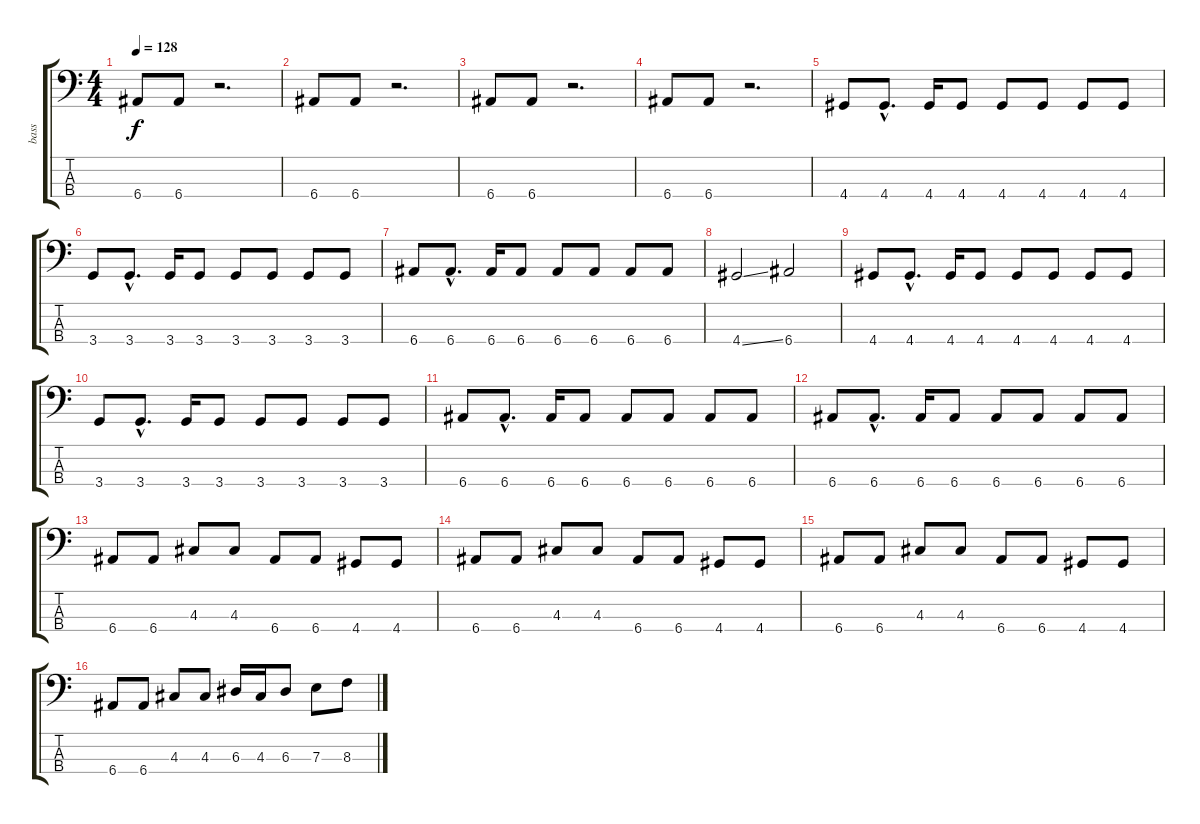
\track ("bass" "bass") {instrument electricbasspick}
\staff {score tabs}
\tuning (G2 D2 A1 E1) {hide}
\ts (4 4)
\tempo 128
\clef f4
\ks c
6.4.8{dy f instrument electricbasspick} 6.4.8 r.2{d} |
6.4.8 6.4.8 r.2{d} |
6.4.8 6.4.8 r.2{d} |
6.4.8 6.4.8 r.2{d} |
4.4.8 4.4{hac}.8{d} 4.4.16 4.4.8 4.4.8 4.4.8 4.4.8 4.4.8 |
3.4.8 3.4{hac}.8{d} 3.4.16 3.4.8 3.4.8 3.4.8 3.4.8 3.4.8 |
6.4.8 6.4{hac}.8{d} 6.4.16 6.4.8 6.4.8 6.4.8 6.4.8 6.4.8 |
4.4{ss}.2 6.4.2 |
4.4.8 4.4{hac}.8{d} 4.4.16 4.4.8 4.4.8 4.4.8 4.4.8 4.4.8 |
3.4.8 3.4{hac}.8{d} 3.4.16 3.4.8 3.4.8 3.4.8 3.4.8 3.4.8 |
6.4.8 6.4{hac}.8{d} 6.4.16 6.4.8 6.4.8 6.4.8 6.4.8 6.4.8 |
6.4.8 6.4{hac}.8{d} 6.4.16 6.4.8 6.4.8 6.4.8 6.4.8 6.4.8 |
6.4.8 6.4.8 4.3.8 4.3.8 6.4.8 6.4.8 4.4.8 4.4.8 |
6.4.8 6.4.8 4.3.8 4.3.8 6.4.8 6.4.8 4.4.8 4.4.8 |
6.4.8 6.4.8 4.3.8 4.3.8 6.4.8 6.4.8 4.4.8 4.4.8 |
6.4.8 6.4.8 4.3.8 4.3.8 6.3.16 4.3.16 6.3.8 7.3.8 8.3.8
